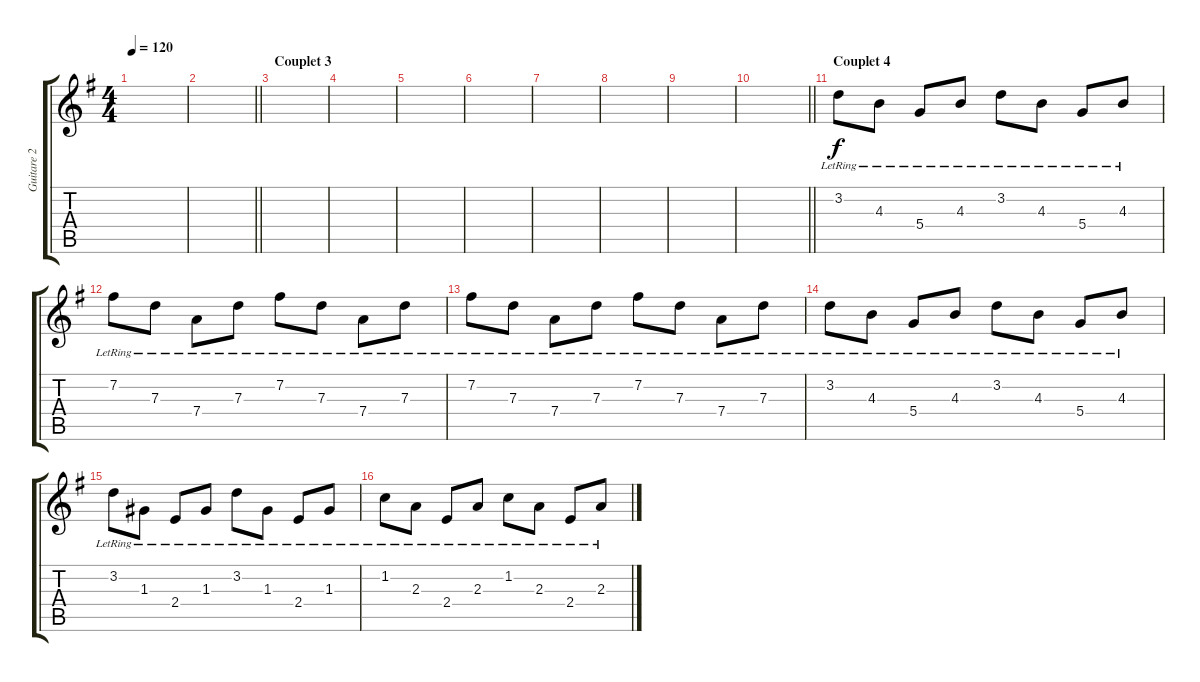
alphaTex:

\track ("Guitare 2" "Guitare 2") {instrument electricguitarjazz}
\staff {score tabs}
\tuning (E4 B3 G3 D3 A2 E2) {hide}
\ts (4 4)
\tempo 120
\clef g2
\ks g
|
\barLineRight lightlight
|
\section ("" "Couplet 3")
|
|
|
|
|
|
|
\barLineRight lightlight
|
\section ("" "Couplet 4")
3.2{lr}.8 4.3{lr}.8 5.4{lr}.8 4.3{lr}.8 3.2{lr}.8 4.3{lr}.8 5.4{lr}.8 4.3{lr}.8 |
7.2{lr}.8 7.3{lr}.8 7.4{lr}.8 7.3{lr}.8 7.2{lr}.8 7.3{lr}.8 7.4{lr}.8 7.3{lr}.8 |
7.2{lr}.8 7.3{lr}.8 7.4{lr}.8 7.3{lr}.8 7.2{lr}.8 7.3{lr}.8 7.4{lr}.8 7.3{lr}.8 |
3.2{lr}.8 4.3{lr}.8 5.4{lr}.8 4.3{lr}.8 3.2{lr}.8 4.3{lr}.8 5.4{lr}.8 4.3{lr}.8 |
3.2{lr}.8 1.3{lr}.8 2.4{lr}.8 1.3{lr}.8 3.2{lr}.8 1.3{lr}.8 2.4{lr}.8 1.3{lr}.8 |
1.2{lr}.8 2.3{lr}.8 2.4{lr}.8 2.3{lr}.8 1.2{lr}.8 2.3{lr}.8 2.4{lr}.8 2.3{lr}.8
